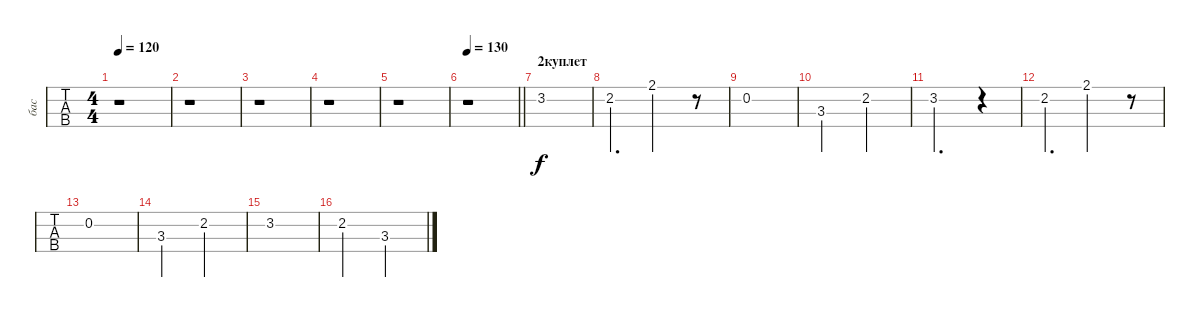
\track ("бас" "бас") {instrument electricbassfinger}
\staff {tabs}
\tuning (G2 D2 A1 E1) {hide}
\ts (4 4)
\tempo 120
\clef f4
\ks c
r.1{dy f} |
r.1 |
r.1 |
r.1 |
r.1 |
\tempo 130
\barLineRight lightlight
r.1 |
\section ("" "2куплет")
3.2.1 |
2.2.4{d} 2.1.2 r.8 |
0.2.1 |
3.3.2 2.2.2 |
3.2.2{d} r.4 |
2.2.4{d} 2.1.2 r.8 |
0.2.1 |
3.3.2 2.2.2 |
3.2.1 |
2.2.2 3.3.2
